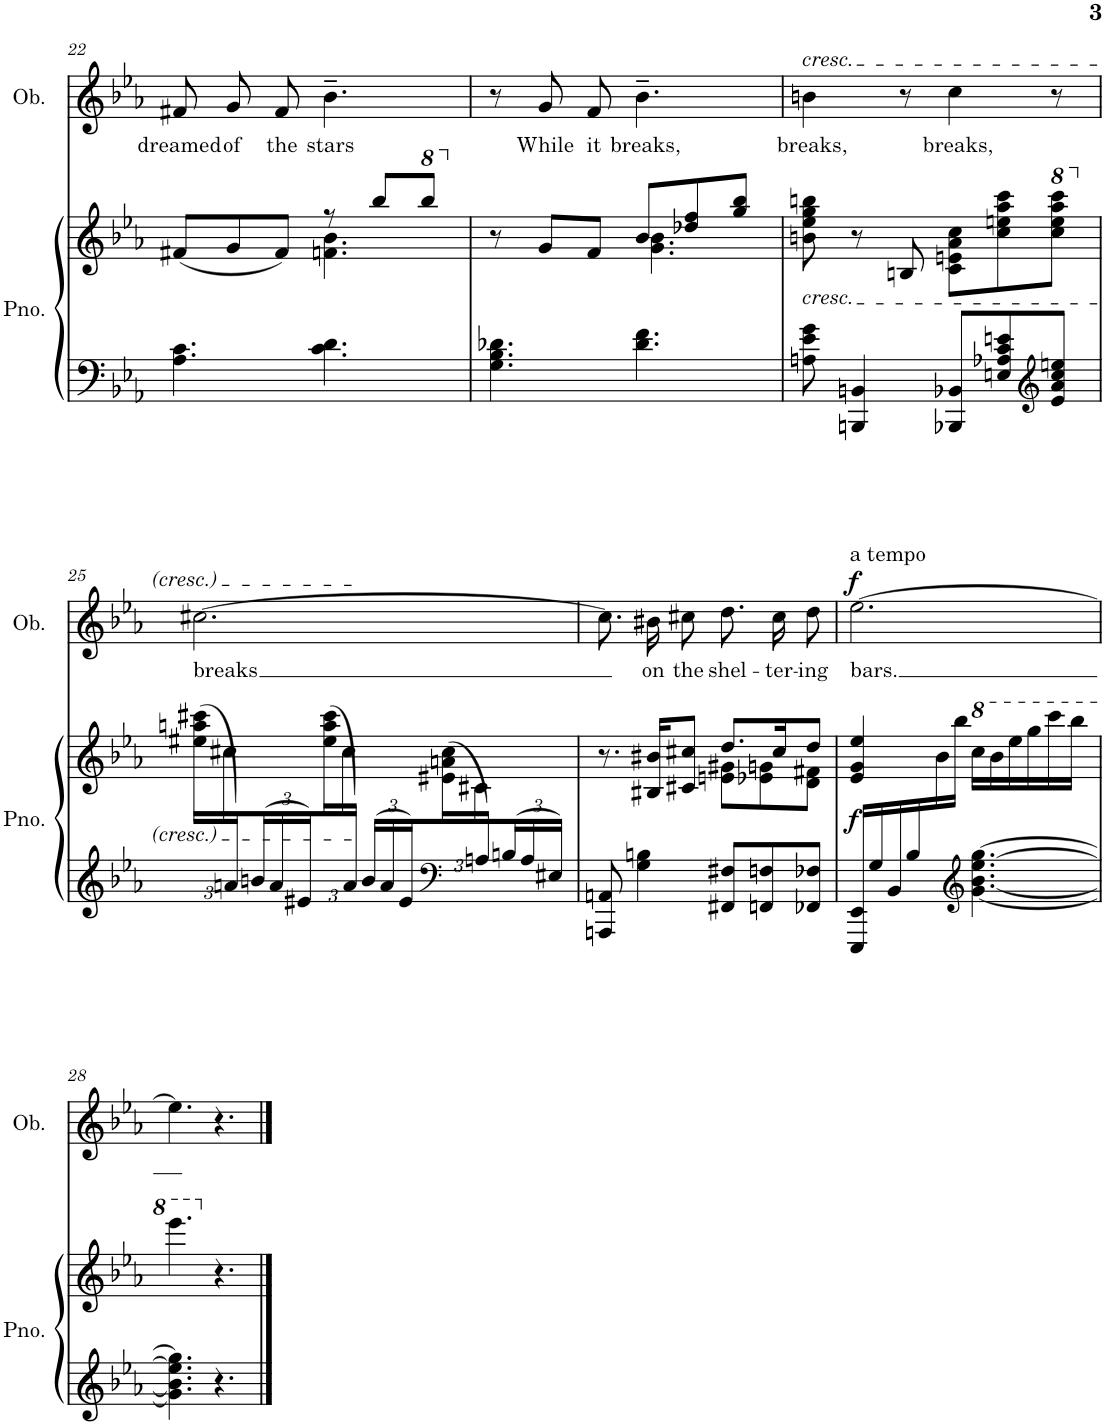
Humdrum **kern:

**kern	**kern	**dynam	**kern	**text	**dynam
*part2	*part2	*part2	*part1	*part1	*part1
*staff3	*staff2	*staff2/3	*staff1	*staff1	*staff1
*I"Piano	*	*	*I"Oboe	*	*
*I'Pno.	*	*	*I'Ob.	*	*
!!LO:PB:g=z
*clefF4	*clefG2	*	*clefG2	*	*
*k[b-e-a-]	*k[b-e-a-]	*	*k[b-e-a-]	*	*
*M6/8	*M6/8	*	*M6/8	*	*
=22	=22	=22	=22	=22	=22
*	*^	*	*	*	*
!	!	!	!	!	!LO:LY:b	!
4.A-\ 4.c\	(8f#X/L	4.ryy	.	8f#X/L	dreamed	.
!	!	!	!	!	!LO:LY:b	!
.	8g/	.	.	8g/	of	.
!	!	!	!	!	!LO:LY:b	!
.	8f#/J)	.	.	8f#/J	the	.
!	!	!	!	!	!LO:LY:b	!
4.c\ 4.d\	8r	4.fn\ 4.b-\	.	4.b-~\	stars	.
.	8bb-/L	.	.	.	.	.
*	*8va	*	*	*	*	*
.	8bbb-/J	.	.	.	.	.
=23	=23	=23	=23	=23	=23	=23
*	*X8va	*	*	*	*	*
4.G\ 4.B-\ 4.d-X\	8r	4.ryy	.	8r	.	.
!	!	!	!	!	!LO:LY:b	!
.	8g/L	.	.	8g/L	While	.
!	!	!	!	!	!LO:LY:b	!
.	8f/J	.	.	8f/J	it	.
!	!	!	!	!	!LO:LY:b	!
4.d-\ 4.f\	8b-/L	4.g\ 4.b-\	.	4.b-~\	breaks,	.
.	8dd-X/ 8ff/	.	.	.	.	.
.	8gg/ 8bb-/J	.	.	.	.	.
*	*v	*v	*	*	*	*
=24	=24	=24	=24	=24	=24
!	!	!	!LO:TX:a:i:t=cresc.	!	!
!	!LO:TX:b:i:t=cresc.	!	!	!	!
!	!	!	!	!LO:LY:b	!
8An\ 8e-\ 8g\	8bn\ 8ee-\ 8gg\ 8bbn\	.	4bn\	breaks,	.
4BBBn/ 4BBn/	8r	.	.	.	.
.	8Bn/	.	8r	.	.
!	!	!	!	!LO:LY:b	!
8BBB-X/ 8BB-X/L	8c\ 8en\ 8a-\ 8cc\L	.	4cc\	breaks,	.
8En/ 8A-X/ 8c/ 8en/	8cc\ 8een\ 8aa-\ 8ccc\	.	.	.	.
*clefG2	*	*	*	*	*
*	*8va	*	*	*	*
8e/ 8a-/ 8cc/ 8een/J	8ccc\ 8eee\ 8aaa-\ 8cccc\J	.	8r	.	.
!!LO:LB:g=z
=25	=25	=25	=25	=25	=25
*^	*	*	*	*	*
*	*	*X8va	*	*	*	*
*	*	*Xbrackettup	*	*	*	*
!	!	!	!	!	!LO:LY:b	!
12ryy	4.ryy	(24ee#X\ 24aan\ 24ccc#X\LL	.	[2.cc#X\	breaks	.
.	.	24cc#X\	.	.	.	.
24an/)	.	6ryy	.	.	.	.
*Xbrackettup	*	*	*	*	*	*
24bn/	.	.	.	.	.	.
24a/	.	.	.	.	.	.
24e#X/	.	.	.	.	.	.
12ryy	.	(24ee#\ 24aa\ 24ccc#\	.	.	.	.
.	.	24cc#\	.	.	.	.
24a/JJ)	.	6ryy	.	.	.	.
24b/LL	8ryy	.	.	.	.	.
24a/	.	.	.	.	.	.
24e#/	.	.	.	.	.	.
*clefF4	*	*	*	*	*	*
12ryy	8ryy	(24e#X\ 24an\ 24cc#\	.	.	.	.
.	.	24c#X\	.	.	.	.
24An/)	.	6ryy	.	.	.	.
24Bn/	8ryy	.	.	.	.	.
24A/	.	.	.	.	.	.
24E#X/JJ	.	.	.	.	.	.
*v	*v	*	*	*	*	*
=26	=26	=26	=26	=26	=26
*	*^	*	*	*	*
8AAAn/ 8AAn/	8.r	4.ryy	.	8.cc#\L]	.	.
4G\ 4Bn\	.	.	.	.	.	.
!	!	!	!	!	!LO:LY:b	!
.	16B#X/ 16b#X/KL	.	.	16b#X\K	on	.
!	!	!	!	!	!LO:LY:b	!
.	8c#X/ 8cc#X/J	.	.	8cc#X\J	the	.
!	!	!	!	!	!LO:LY:b	!
8FF#X/ 8F#X/L	8.dd/L	8en\ 8g#X\L	.	8.dd\L	shel-	.
8FFn/ 8Fn/	.	8e-X\ 8gn\	.	.	.	.
!	!	!	!	!	!LO:LY:b	!
.	16cc#/K	.	.	16cc#\K	-ter-	.
!	!	!	!	!	!LO:LY:b	!
8FF-X/ 8F-X/J	8dd/J	8d\ 8f#X\J	.	8dd\J	-ing	.
=27	=27	=27	=27	=27	=27	=27
!	!	!	!	!LO:TX:a:t=a tempo	!	!
!	!	!	!LO:DY:b	!	!LO:LY:b	!LO:DY:a
16EEE-/ 16EE-/LL	4e-/ 4g/ 4ee-/	4ryy	f	[2.ee-\	bars.	f
16G/	.	.	.	.	.	.
16BB-/	.	.	.	.	.	.
16B-/	.	.	.	.	.	.
8ryy	8ryy	16b-\	.	.	.	.
.	.	16bb-\JJ	.	.	.	.
*clefG2	*	*	*	*	*	*
*	*8va	*	*	*	*	*
[4.g\ [4.b-\ [4.ee-\ [4.gg\	16ccc\LL	4.ryy	.	.	.	.
.	16bb-\	.	.	.	.	.
.	16eee-\	.	.	.	.	.
.	16ggg\	.	.	.	.	.
.	16cccc\	.	.	.	.	.
.	16bbb-\JJ	.	.	.	.	.
*	*v	*v	*	*	*	*
!!LO:LB:g=z
=28	=28	=28	=28	=28	=28
4.g\] 4.b-\] 4.ee-\] 4.gg\]	4.eeee-\	.	4.ee-\]	.	.
*	*X8va	*	*	*	*
4.r	4.r	.	4.r	.	.
==	==	==	==	==	==
*-	*-	*-	*-	*-	*-
